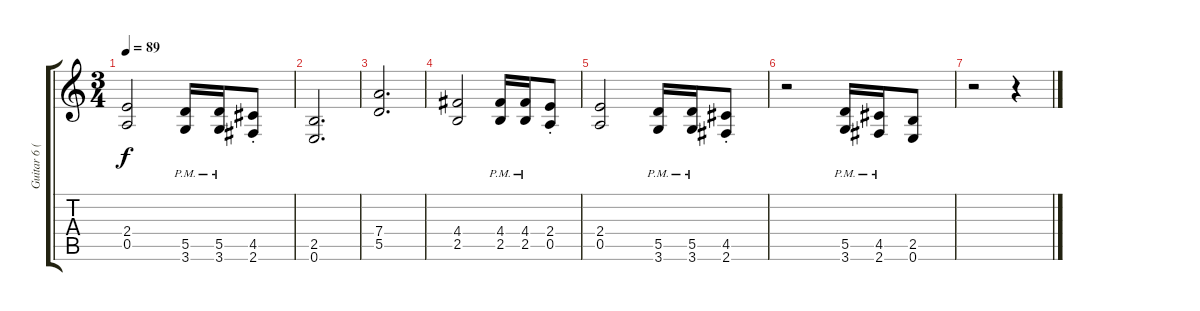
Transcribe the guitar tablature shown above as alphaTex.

\track ("Guitar 6 (Distortion)" "Guitar 6 (") {instrument distortionguitar}
\staff {score tabs}
\tuning (E4 B3 G3 D3 A2 E2) {hide}
\ts (3 4)
\tempo 89
\clef g2
\ks c
(2.4 0.5).2{dy f} (5.5{pm} 3.6{pm}).16 (5.5{pm} 3.6{pm}).16 (4.5{st} 2.6{st}).8 |
(2.5 0.6).2{d} |
(7.4 5.5).2{d} |
(4.4 2.5).2 (4.4{pm} 2.5{pm}).16 (4.4{pm} 2.5{pm}).16 (2.4{st} 0.5{st}).8 |
(2.4 0.5).2 (5.5{pm} 3.6{pm}).16 (5.5{pm} 3.6{pm}).16 (4.5{st} 2.6{st}).8 |
r.2 (5.5{pm} 3.6{pm}).16 (4.5{pm} 2.6{pm}).16 (2.5 0.6).8 |
r.2 r.4
